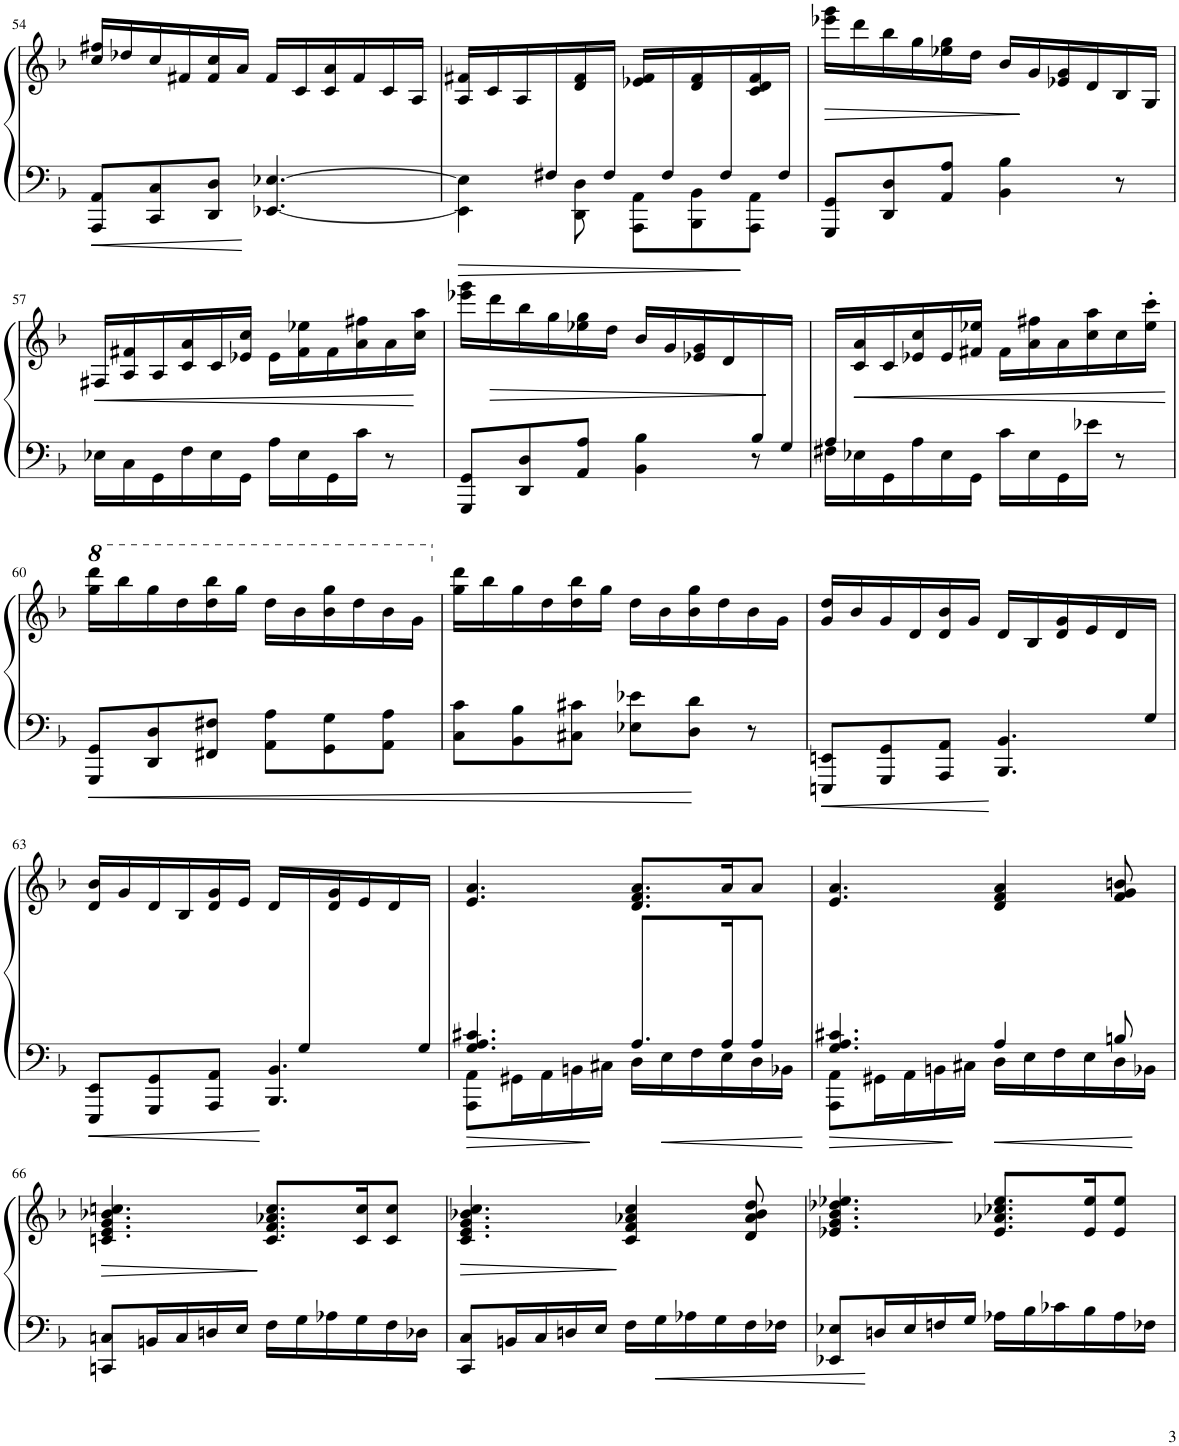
**kern	**kern	**dynam
*part1	*part1	*part1
*staff2	*staff1	*staff1/2
*I"Piano	*	*
*I'Pno.	*	*
!!LO:PB:g=z
*clefF4	*clefG2	*
*k[b-]	*k[b-]	*
*M6/8	*M6/8	*
=54	=54	=54
8AAA/ 8AA/L	16cc/ 16ff#X/LL	.
.	16dd-X/	.
8CC/ 8C/	16cc/	.
.	16f#X/	.
8DD/ 8D/J	16f#/ 16cc/	.
.	16a/JJ	.
[4.EE-X/ [4.E-X/	16f#/LL	.
.	16c/	.
.	16c/ 16a/	.
.	16f#/	.
.	16c/	.
.	16A/JJ	.
=55	=55	=55
*^	*	*
8.ryy	4EE-\] 4E-\]	16A/ 16f#X/LL	.
.	.	16c/	.
.	.	16A/	.
16F#X/	.	16ryy	.
16ryy	8DD\ 8D\	16d/ 16f#/	.
16F#/JJ	.	16ryy	.
16ryy	8AAA\ 8AA\L	16e-X/ 16f#/LL	.
16F#/	.	16ryy	.
16ryy	8BBB-\ 8BB-\	16d/ 16f#/	.
16F#/	.	16ryy	.
16ryy	8AAA\ 8AA\J	16c/ 16d/ 16f#/	.
16F#'/JJ	.	16ryy	.
*v	*v	*	*
=56	=56	=56
!	!	!LO:HP:b
8GGG/ 8GG/L	16eee-X\ 16ggg\LL	>
.	16ddd\	.
8DD/ 8D/	16bb-\	.
.	16gg\	.
8AA/ 8A/J	16ee-X\ 16gg\	.
.	16dd\JJ	.
4BB-\ 4B-\	16b-/LL	.
.	16g/	]
.	16e-X/ 16g/	.
.	16d/	.
8r	16B-/	.
.	16G/JJ	.
!!LO:LB:g=z
=57	=57	=57
!	!	!LO:HP:b
16E-X\LL	16F#X/LL	<
16C\	16A/ 16f#X/	.
16GG\	16A/	.
16F\	16c/ 16a/	.
16E-\	16c/	.
16GG\JJ	16e-X/ 16cc/JJ	.
16A\LL	16e-\LL	.
16E-\	16f#\ 16ee-X\	.
16GG\	16f#\	.
16c\JJ	16a\ 16ff#X\	.
8r	16a\	.
.	16cc\' 16aa\'JJ	.
.	.	[
=58	=58	=58
*^	*	*
8ryy	8GGG/ 8GG/L	16eee-X\ 16ggg\LL	.
!	!	!	!LO:HP:b
.	.	16ddd\	>
.	8DD/ 8D/	16bb-\	.
.	.	16gg\	.
.	8AA/ 8A/J	16ee-X\ 16gg\	.
.	.	16dd\JJ	.
.	4BB-\ 4B-\	16b-/LL	.
.	.	16g/	.
.	.	16e-X/ 16g/	.
.	.	16d/	.
16B-/	8r	8ryy	.
16G/JJ	.	.	.
*v	*v	*	*
.	.	]
=59	=59	=59
*^	*	*
16A/LL	16F#X\LL	16ryy	.
!	!	!	!LO:HP:b
2ryy	16E-X\	16c/ 16a/	<
.	16GG\	16c/	.
.	16A\	16e-X/ 16cc/	.
.	16E-\	16e-/	.
.	16GG\JJ	16f#X/ 16ee-X/JJ	.
.	16c\LL	16f#\LL	.
.	16E-\	16a\ 16ff#X\	.
.	16GG\	16a\	.
8.ryy	16e-X\JJ	16cc\ 16aa\	.
.	8r	16cc\	.
.	.	16ee-\' 16ccc\'JJ	.
*v	*v	*	*
.	.	[
!!LO:LB:g=z
=60	=60	=60
*	*8va	*
8GGG/ 8GG/L	16ggg\ 16dddd\LL	.
.	16bbb-\	.
8DD/ 8D/	16ggg\	.
.	16ddd\	.
8FF#X/ 8F#X/J	16ddd\ 16bbb-\	.
.	16ggg\JJ	.
8AA\ 8A\L	16ddd\LL	.
.	16bb-\	.
8GG\ 8G\	16bb-\ 16ggg\	.
.	16ddd\	.
8AA\ 8A\J	16bb-\	.
.	16gg\JJ	.
=61	=61	=61
*	*X8va	*
8C\ 8c\L	16gg\ 16ddd\LL	.
.	16bb-\	.
8BB-\ 8B-\	16gg\	.
.	16dd\	.
8C#X\ 8c#X\J	16dd\ 16bb-\	.
.	16gg\JJ	.
8E-X\ 8e-X\L	16dd\LL	.
.	16b-\	.
8D\ 8d\J	16b-\ 16gg\	.
.	16dd\	.
8r	16b-\	.
.	16g\JJ	.
=62	=62	=62
*^	*	*
8.ryy	8EEEn/ 8EEn/L	16g/ 16dd/LL	.
.	.	16b-/	.
.	8GGG/ 8GG/	16g/	.
.	.	16d/	.
.	8AAA/ 8AA/J	16d/ 16b-/	.
.	.	16g/JJ	.
.	4.BBB-/ 4.BB-/	16d/LL	.
.	.	16B-/	.
.	.	16d/ 16g/	.
.	.	16e/	.
.	.	16d/	.
16G/JJ	.	16ryy	.
!!LO:LB:g=z
=63	=63	=63	=63
4..ryy	8EEE/ 8EE/L	16d/ 16b-/LL	.
.	.	16g/	.
.	8GGG/ 8GG/	16d/	.
.	.	16B-/	.
.	8AAA/ 8AA/J	16d/ 16g/	.
.	.	16e/JJ	.
.	4.BBB-/ 4.BB-/	16d/LL	.
16G/	.	16ryy	.
8.ryy	.	16d/ 16g/	.
.	.	16e/	.
.	.	16d/	.
16G/JJ	.	16ryy	.
=64	=64	=64	=64
4.G/ 4.A/ 4.c#X/	8AAA\ 8AA\L	4.e/ 4.a/	.
.	16GG#X\L	.	.
.	16AA\	.	.
.	16BBn\	.	.
.	16C#X\JJ	.	.
8.A/L	16D\LL	8.d/ 8.f/ 8.a/L	.
.	16E\	.	.
.	16F\	.	.
16A/K	16E\	16a/K	.
8A/J	16D\	8a/J	.
.	16BB-X\JJ	.	.
=65	=65	=65	=65
4.G/ 4.A/ 4.c#X/	8AAA\ 8AA\L	4.e/ 4.a/	.
.	16GG#X\L	.	.
.	16AA\	.	.
.	16BBn\	.	.
.	16C#X\JJ	.	.
!	!	!	!LO:HP:b=2
4A/	16D\LL	4d/ 4f/ 4a/	<
.	16E\	.	.
.	16F\	.	.
.	16E\	.	.
8Bn/	16D\	8f/ 8g/ 8bn/	.
.	16BB-X\JJ	.	.
!!LO:LB:g=z
=66	=66	=66	=66
!	!	!	!LO:HP:b
*v	*v	*	*
8CCn/ 8Cn/L	4.cn/ 4.e/ 4.g/ 4.b-X/ 4.ccn/	>
16BBn/L	.	.
16C/	.	.
16Dn/	.	.
16E/JJ	.	.
16F\LL	8.c/ 8.f/ 8.a-X/ 8.cc/L	[
16G\	.	.
16A-X\	.	.
16G\	16c/ 16cc/K	.
16F\	8c/ 8cc/J	.
16D-X\JJ	.	.
=67	=67	=67
!	!	!LO:HP:b
8CC/ 8C/L	4.c/ 4.e/ 4.g/ 4.b-X/ 4.cc/	>
16BBn/L	.	.
16C/	.	.
16Dn/	.	.
16E/JJ	.	.
16F\LL	4c/ 4f/ 4a-X/ 4cc/	]
16G\	.	.
16A-X\	.	.
16G\	.	.
16F\	8d/ 8a-/ 8b-/ 8dd/	.
16F-X\JJ	.	.
=68	=68	=68
8EE-X/ 8E-X/L	4.e-X/ 4.g/ 4.b-/ 4.dd-X/ 4.ee-X/	.
16Dn/L	.	]
16E-/	.	.
16Fn/	.	.
16G/JJ	.	.
16A-X\LL	8.e-/ 8.a-X/ 8.cc-X/ 8.ee-/L	.
16B-\	.	.
16c-X\	.	.
16B-\	16e-/ 16ee-/K	.
16A-\	8e-/ 8ee-/J	.
16F-X\JJ	.	.
=	=	=
*-	*-	*-
